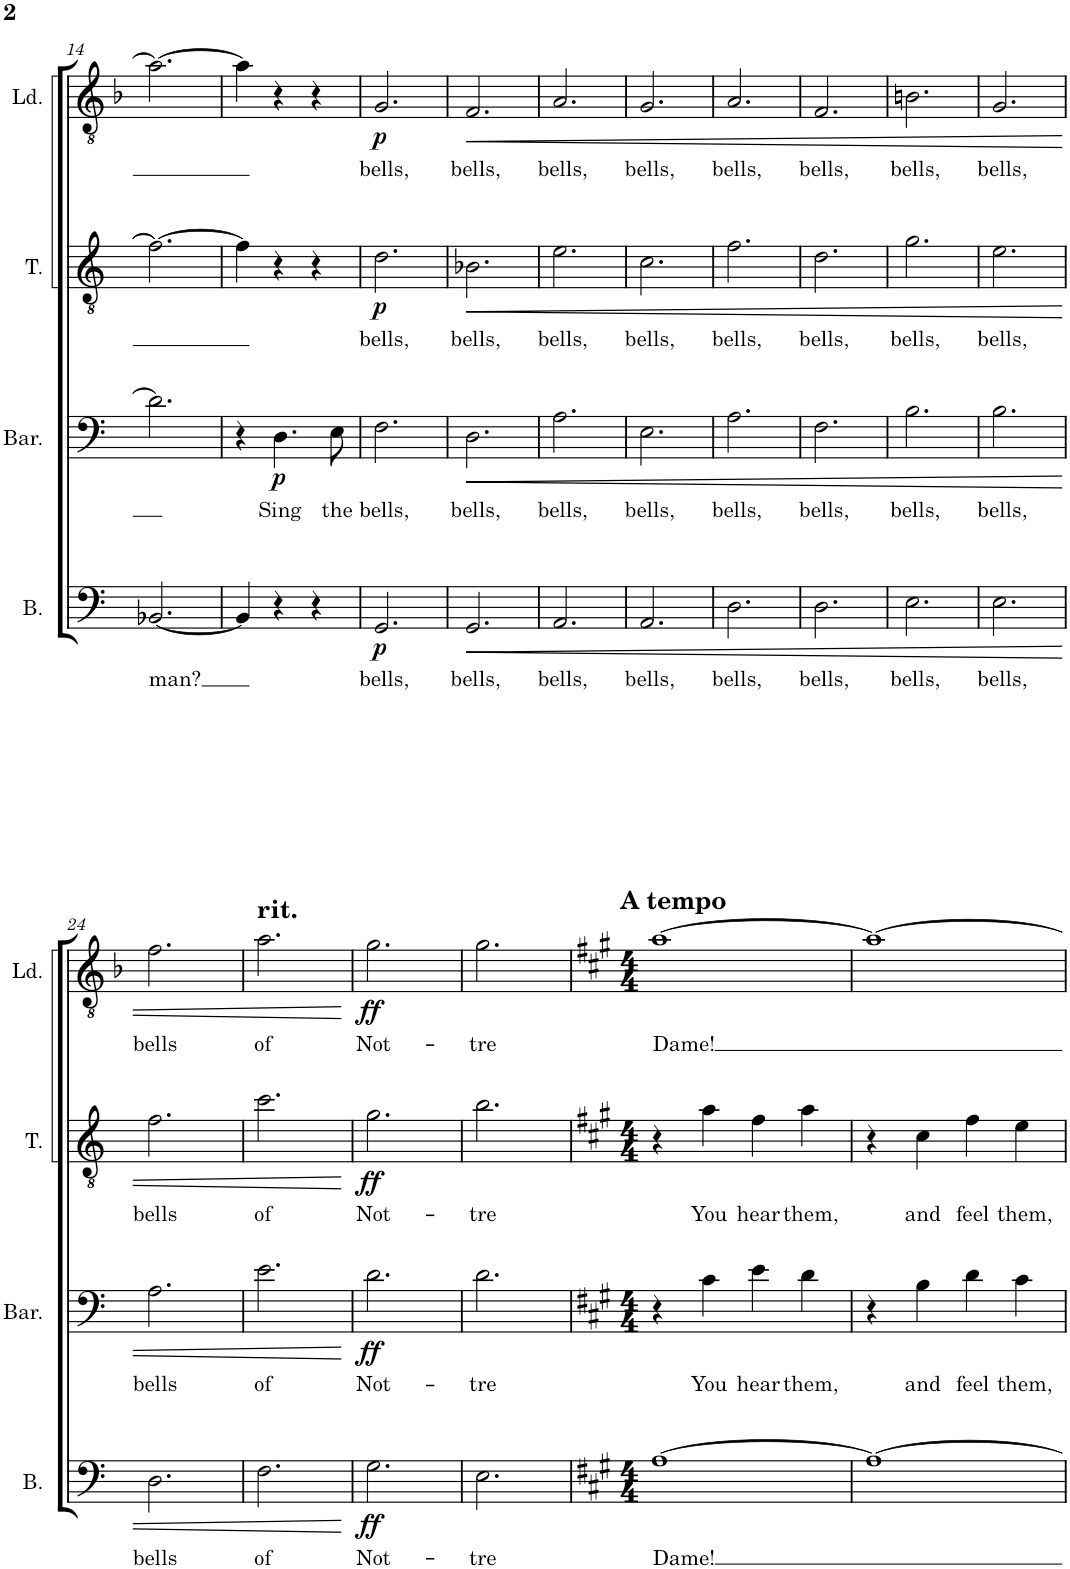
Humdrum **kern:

**kern	**text	**dynam	**kern	**text	**dynam	**kern	**text	**dynam	**kern	**text	**dynam
*part4	*part4	*part4	*part3	*part3	*part3	*part2	*part2	*part2	*part1	*part1	*part1
*staff4	*staff4	*staff4	*staff3	*staff3	*staff3	*staff2	*staff2	*staff2	*staff1	*staff1	*staff1
*I"Bass	*	*	*I"Baritone	*	*	*I"Tenor	*	*	*I"Lead	*	*
*I'B.	*	*	*I'Bar.	*	*	*I'T.	*	*	*I'Ld.	*	*
!!LO:PB:g=z
*clefF4	*	*	*clefF4	*	*	*clefGv2	*	*	*clefGv2	*	*
*k[]	*	*	*k[]	*	*	*k[]	*	*	*k[b-]	*	*
*M3/4	*	*	*M3/4	*	*	*M3/4	*	*	*M3/4	*	*
=14	=14	=14	=14	=14	=14	=14	=14	=14	=14	=14	=14
!	!LO:LY:b	!	!	!	!	!	!	!	!	!	!
[2.BB-X/	man?	.	2.d\]	.	.	2.f\_	.	.	2.a\_	.	.
=15	=15	=15	=15	=15	=15	=15	=15	=15	=15	=15	=15
4BB-/]	.	.	4r	.	.	4f\]	.	.	4a\]	.	.
!	!	!	!	!LO:LY:b	!LO:DY:b	!	!	!	!	!	!
4r	.	.	4.D\	Sing	p	4r	.	.	4r	.	.
4r	.	.	.	.	.	4r	.	.	4r	.	.
!	!	!	!	!LO:LY:b	!	!	!	!	!	!	!
.	.	.	8E\	the	.	.	.	.	.	.	.
=16	=16	=16	=16	=16	=16	=16	=16	=16	=16	=16	=16
!	!LO:LY:b	!LO:DY:b	!	!LO:LY:b	!	!	!LO:LY:b	!LO:DY:b	!	!LO:LY:b	!LO:DY:b
2.GG/	bells,	p	2.F\	bells,	.	2.d\	bells,	p	2.G/	bells,	p
=17	=17	=17	=17	=17	=17	=17	=17	=17	=17	=17	=17
!	!LO:LY:b	!LO:HP:b	!	!LO:LY:b	!LO:HP:b	!	!LO:LY:b	!LO:HP:b	!	!LO:LY:b	!LO:HP:b
2.GG/	bells,	<	2.D\	bells,	<	2.B-X\	bells,	<	2.F/	bells,	<
=18	=18	=18	=18	=18	=18	=18	=18	=18	=18	=18	=18
!	!LO:LY:b	!	!	!LO:LY:b	!	!	!LO:LY:b	!	!	!LO:LY:b	!
2.AA/	bells,	.	2.A\	bells,	.	2.e\	bells,	.	2.A/	bells,	.
=19	=19	=19	=19	=19	=19	=19	=19	=19	=19	=19	=19
!	!LO:LY:b	!	!	!LO:LY:b	!	!	!LO:LY:b	!	!	!LO:LY:b	!
2.AA/	bells,	.	2.E\	bells,	.	2.c\	bells,	.	2.G/	bells,	.
=20	=20	=20	=20	=20	=20	=20	=20	=20	=20	=20	=20
!	!LO:LY:b	!	!	!LO:LY:b	!	!	!LO:LY:b	!	!	!LO:LY:b	!
2.D\	bells,	.	2.A\	bells,	.	2.f\	bells,	.	2.A/	bells,	.
=21	=21	=21	=21	=21	=21	=21	=21	=21	=21	=21	=21
!	!LO:LY:b	!	!	!LO:LY:b	!	!	!LO:LY:b	!	!	!LO:LY:b	!
2.D\	bells,	.	2.F\	bells,	.	2.d\	bells,	.	2.F/	bells,	.
=22	=22	=22	=22	=22	=22	=22	=22	=22	=22	=22	=22
!	!LO:LY:b	!	!	!LO:LY:b	!	!	!LO:LY:b	!	!	!LO:LY:b	!
2.E\	bells,	.	2.B\	bells,	.	2.g\	bells,	.	2.Bn\	bells,	.
=23	=23	=23	=23	=23	=23	=23	=23	=23	=23	=23	=23
!	!LO:LY:b	!	!	!LO:LY:b	!	!	!LO:LY:b	!	!	!LO:LY:b	!
2.E\	bells,	.	2.B\	bells,	.	2.e\	bells,	.	2.G/	bells,	.
!!LO:LB:g=z
=24	=24	=24	=24	=24	=24	=24	=24	=24	=24	=24	=24
!	!LO:LY:b	!	!	!LO:LY:b	!	!	!LO:LY:b	!	!	!LO:LY:b	!
2.D\	bells	.	2.A\	bells	.	2.f\	bells	.	2.f\	bells	.
=25	=25	=25	=25	=25	=25	=25	=25	=25	=25	=25	=25
!	!	!	!	!	!	!	!	!	!LO:TX:a:B:t=rit.	!	!
!	!LO:LY:b	!	!	!LO:LY:b	!	!	!LO:LY:b	!	!	!LO:LY:b	!
2.F\	of	.	2.e\	of	.	2.cc\	of	.	2.a\	of	.
.	.	[	.	.	[	.	.	[	.	.	[
=26	=26	=26	=26	=26	=26	=26	=26	=26	=26	=26	=26
!	!LO:LY:b	!LO:DY:b	!	!LO:LY:b	!LO:DY:b	!	!LO:LY:b	!LO:DY:b	!	!LO:LY:b	!LO:DY:b
2.G\	Not-	ff	2.d\	Not-	ff	2.g\	Not-	ff	2.g\	Not-	ff
=27	=27	=27	=27	=27	=27	=27	=27	=27	=27	=27	=27
!	!LO:LY:b	!	!	!LO:LY:b	!	!	!LO:LY:b	!	!	!LO:LY:b	!
2.E\	-tre	.	2.d\	-tre	.	2.b\	-tre	.	2.g\	-tre	.
=28	=28	=28	=28	=28	=28	=28	=28	=28	=28	=28	=28
*k[f#c#g#]	*	*	*k[f#c#g#]	*	*	*k[f#c#g#]	*	*	*k[f#c#g#]	*	*
*M4/4	*	*	*M4/4	*	*	*M4/4	*	*	*M4/4	*	*
!	!	!	!	!	!	!	!	!	!LO:TX:a:B:t=A tempo	!	!
!	!LO:LY:b	!	!	!	!	!	!	!	!	!LO:LY:b	!
[1A	Dame!	.	4r	.	.	4r	.	.	[1a	Dame!	.
!	!	!	!	!LO:LY:b	!	!	!LO:LY:b	!	!	!	!
.	.	.	4c#\	You	.	4a\	You	.	.	.	.
!	!	!	!	!LO:LY:b	!	!	!LO:LY:b	!	!	!	!
.	.	.	4e\	hear	.	4f#\	hear	.	.	.	.
!	!	!	!	!LO:LY:b	!	!	!LO:LY:b	!	!	!	!
.	.	.	4d\	them,	.	4a\	them,	.	.	.	.
=29	=29	=29	=29	=29	=29	=29	=29	=29	=29	=29	=29
1A_	.	.	4r	.	.	4r	.	.	1a_	.	.
!	!	!	!	!LO:LY:b	!	!	!LO:LY:b	!	!	!	!
.	.	.	4B\	and	.	4c#\	and	.	.	.	.
!	!	!	!	!LO:LY:b	!	!	!LO:LY:b	!	!	!	!
.	.	.	4d\	feel	.	4f#\	feel	.	.	.	.
!	!	!	!	!LO:LY:b	!	!	!LO:LY:b	!	!	!	!
.	.	.	4c#\	them,	.	4e\	them,	.	.	.	.
=	=	=	=	=	=	=	=	=	=	=	=
*-	*-	*-	*-	*-	*-	*-	*-	*-	*-	*-	*-
